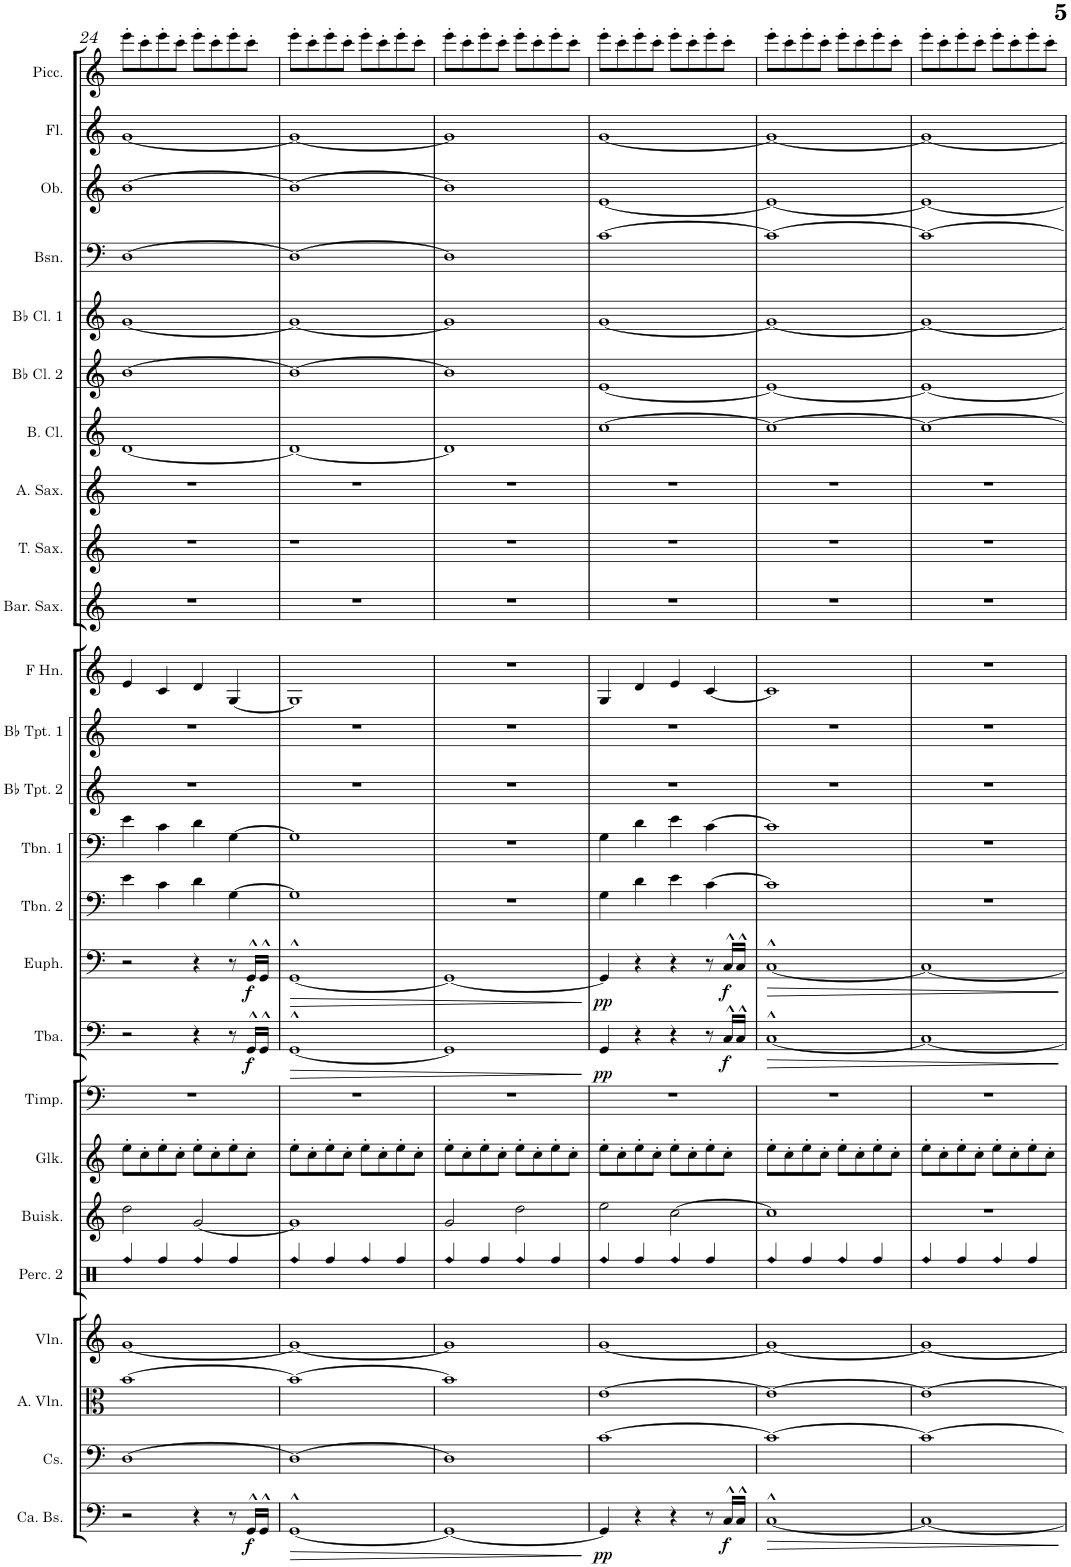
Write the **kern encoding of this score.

**kern	**dynam	**kern	**kern	**kern	**kern	**kern	**kern	**kern	**kern	**dynam	**kern	**dynam	**kern	**kern	**kern	**kern	**kern	**kern	**kern	**kern	**kern	**kern	**kern	**kern	**kern	**kern	**kern
*part25	*part25	*part24	*part23	*part22	*part21	*part20	*part19	*part18	*part17	*part17	*part16	*part16	*part15	*part14	*part13	*part12	*part11	*part10	*part9	*part8	*part7	*part6	*part5	*part4	*part3	*part2	*part1
*staff25	*staff25	*staff24	*staff23	*staff22	*staff21	*staff20	*staff19	*staff18	*staff17	*staff17	*staff16	*staff16	*staff15	*staff14	*staff13	*staff12	*staff11	*staff10	*staff9	*staff8	*staff7	*staff6	*staff5	*staff4	*staff3	*staff2	*staff1
*I"Contrabas	*	*I"Violoncellos	*I"Altviolen	*I"Violen	*I"Percussion 2	*I"Buisklokken	*I"Glockenspiel	*I"Timpani	*I"Tuba	*	*I"Euphonium	*	*I"Trombone 2	*I"Trombone 1	*I"Bb Trumpet 2	*I"Bb Trumpet 1	*I"Horn in F	*I"Baritone Saxophone	*I"Tenor Saxophone	*I"Alto Saxophone	*I"Bass Clarinet	*I"Bb Clarinet 2	*I"Bb Clarinet 1	*I"Bassoon	*I"Oboe	*I"Flute	*I"Piccolo
*I'Ca. Bs.	*	*	*I'A. Vln.	*I'Vln.	*I'Perc. 2	*I'Buisk.	*I'Glk.	*I'Timp.	*I'Tba.	*	*I'Euph.	*	*I'Tbn. 2	*I'Tbn. 1	*I'Bb Tpt. 2	*I'Bb Tpt. 1	*	*I'Bar. Sax.	*I'T. Sax.	*I'A. Sax.	*I'B. Cl.	*I'Bb Cl. 2	*I'Bb Cl. 1	*I'Bsn.	*I'Ob.	*I'Fl.	*I'Picc.
!!LO:PB:g=z
*clefF4	*	*clefF4	*clefC3	*clefG2	*clefX	*clefG2	*clefG2	*clefF4	*clefF4	*	*clefF4	*	*clefF4	*clefF4	*clefG2	*clefG2	*clefG2	*clefG2	*clefG2	*clefG2	*clefG2	*clefG2	*clefG2	*clefF4	*clefG2	*clefG2	*clefG2
*Trd7c12	*	*	*	*	*	*	*Trd-14c-24	*	*	*	*	*	*	*	*Trd1c2	*Trd1c2	*Trd4c7	*Trd7c12	*Trd7c12	*Trd5c9	*Trd7c12	*Trd1c2	*Trd1c2	*	*	*	*Trd-7c-12
*k[]	*	*k[]	*k[]	*k[]	*k[]	*k[]	*k[]	*k[]	*k[]	*	*k[]	*	*k[]	*k[]	*k[]	*k[]	*k[]	*k[]	*k[]	*k[]	*k[]	*k[]	*k[]	*k[]	*k[]	*k[]	*k[]
*M4/4	*	*M4/4	*M4/4	*M4/4	*M4/4	*M4/4	*M4/4	*M4/4	*M4/4	*	*M4/4	*	*M4/4	*M4/4	*M4/4	*M4/4	*M4/4	*M4/4	*M4/4	*M4/4	*M4/4	*M4/4	*M4/4	*M4/4	*M4/4	*M4/4	*M4/4
=24	=24	=24	=24	=24	=24	=24	=24	=24	=24	=24	=24	=24	=24	=24	=24	=24	=24	=24	=24	=24	=24	=24	=24	=24	=24	=24	=24
!	!	!	!	!	!LO:N:head=diamond	!	!	!	!	!	!	!	!	!	!	!	!	!	!	!	!	!	!	!	!	!	!
2r	.	[1D	[1b	[1g	4Rff/	2dd\	8ee'\L	1r	2r	.	2r	.	4e\	4e\	1r	1r	4e/	1r	1r	1r	[1d	[1b	[1g	[1D	[1b	[1g	8eee'\L
.	.	.	.	.	.	.	8cc'\	.	.	.	.	.	.	.	.	.	.	.	.	.	.	.	.	.	.	.	8ccc'\
.	.	.	.	.	4Rff/	.	8ee'\	.	.	.	.	.	4c\	4c\	.	.	4c/	.	.	.	.	.	.	.	.	.	8eee'\
.	.	.	.	.	.	.	8cc'\J	.	.	.	.	.	.	.	.	.	.	.	.	.	.	.	.	.	.	.	8ccc'\J
!	!	!	!	!	!LO:N:head=diamond	!	!	!	!	!	!	!	!	!	!	!	!	!	!	!	!	!	!	!	!	!	!
4r	.	.	.	.	4Rff/	[2g/	8ee'\L	.	4r	.	4r	.	4d\	4d\	.	.	4d/	.	.	.	.	.	.	.	.	.	8eee'\L
.	.	.	.	.	.	.	8cc'\	.	.	.	.	.	.	.	.	.	.	.	.	.	.	.	.	.	.	.	8ccc'\
8r	.	.	.	.	4Rff/	.	8ee'\	.	8r	.	8r	.	[4G\	[4G\	.	.	[4G/	.	.	.	.	.	.	.	.	.	8eee'\
!	!LO:DY:b	!	!	!	!	!	!	!	!	!LO:DY:b	!	!LO:DY:b	!	!	!	!	!	!	!	!	!	!	!	!	!	!	!
16GG^^/LL	f	.	.	.	.	.	8cc'\J	.	16GG^^/LL	f	16GG^^/LL	f	.	.	.	.	.	.	.	.	.	.	.	.	.	.	8ccc'\J
16GG^^/JJ	.	.	.	.	.	.	.	.	16GG^^/JJ	.	16GG^^/JJ	.	.	.	.	.	.	.	.	.	.	.	.	.	.	.	.
=25	=25	=25	=25	=25	=25	=25	=25	=25	=25	=25	=25	=25	=25	=25	=25	=25	=25	=25	=25	=25	=25	=25	=25	=25	=25	=25	=25
!	!LO:HP:b	!	!	!	!LO:N:head=diamond	!	!	!	!	!LO:HP:b	!	!LO:HP:b	!	!	!	!	!	!	!	!	!	!	!	!	!	!	!
[1GG^^	>	1D_	1b_	1g_	4Rff/	1g]	8ee'\L	1r	[1GG^^	>	[1GG^^	>	1G]	1G]	1r	1r	1G]	1r	1r	1r	1d_	1b_	1g_	1D_	1b_	1g_	8eee'\L
.	.	.	.	.	.	.	8cc'\	.	.	.	.	.	.	.	.	.	.	.	.	.	.	.	.	.	.	.	8ccc'\
.	.	.	.	.	4Rff/	.	8ee'\	.	.	.	.	.	.	.	.	.	.	.	.	.	.	.	.	.	.	.	8eee'\
.	.	.	.	.	.	.	8cc'\J	.	.	.	.	.	.	.	.	.	.	.	.	.	.	.	.	.	.	.	8ccc'\J
!	!	!	!	!	!LO:N:head=diamond	!	!	!	!	!	!	!	!	!	!	!	!	!	!	!	!	!	!	!	!	!	!
.	.	.	.	.	4Rff/	.	8ee'\L	.	.	.	.	.	.	.	.	.	.	.	.	.	.	.	.	.	.	.	8eee'\L
.	.	.	.	.	.	.	8cc'\	.	.	.	.	.	.	.	.	.	.	.	.	.	.	.	.	.	.	.	8ccc'\
.	.	.	.	.	4Rff/	.	8ee'\	.	.	.	.	.	.	.	.	.	.	.	.	.	.	.	.	.	.	.	8eee'\
.	.	.	.	.	.	.	8cc'\J	.	.	.	.	.	.	.	.	.	.	.	.	.	.	.	.	.	.	.	8ccc'\J
=26	=26	=26	=26	=26	=26	=26	=26	=26	=26	=26	=26	=26	=26	=26	=26	=26	=26	=26	=26	=26	=26	=26	=26	=26	=26	=26	=26
!	!	!	!	!	!LO:N:head=diamond	!	!	!	!	!	!	!	!	!	!	!	!	!	!	!	!	!	!	!	!	!	!
1GG_	.	1D]	1b]	1g]	4Rff/	2g/	8ee'\L	1r	1GG]	.	1GG_	.	1r	1r	1r	1r	1r	1r	1r	1r	1d]	1b]	1g]	1D]	1b]	1g]	8eee'\L
.	.	.	.	.	.	.	8cc'\	.	.	.	.	.	.	.	.	.	.	.	.	.	.	.	.	.	.	.	8ccc'\
.	.	.	.	.	4Rff/	.	8ee'\	.	.	.	.	.	.	.	.	.	.	.	.	.	.	.	.	.	.	.	8eee'\
.	.	.	.	.	.	.	8cc'\J	.	.	.	.	.	.	.	.	.	.	.	.	.	.	.	.	.	.	.	8ccc'\J
!	!	!	!	!	!LO:N:head=diamond	!	!	!	!	!	!	!	!	!	!	!	!	!	!	!	!	!	!	!	!	!	!
.	.	.	.	.	4Rff/	2dd\	8ee'\L	.	.	.	.	.	.	.	.	.	.	.	.	.	.	.	.	.	.	.	8eee'\L
.	.	.	.	.	.	.	8cc'\	.	.	.	.	.	.	.	.	.	.	.	.	.	.	.	.	.	.	.	8ccc'\
.	.	.	.	.	4Rff/	.	8ee'\	.	.	.	.	.	.	.	.	.	.	.	.	.	.	.	.	.	.	.	8eee'\
.	.	.	.	.	.	.	8cc'\J	.	.	.	.	.	.	.	.	.	.	.	.	.	.	.	.	.	.	.	8ccc'\J
.	]	.	.	.	.	.	.	.	.	]	.	]	.	.	.	.	.	.	.	.	.	.	.	.	.	.	.
=27	=27	=27	=27	=27	=27	=27	=27	=27	=27	=27	=27	=27	=27	=27	=27	=27	=27	=27	=27	=27	=27	=27	=27	=27	=27	=27	=27
!	!LO:DY:b	!	!	!	!LO:N:head=diamond	!	!	!	!	!LO:DY:b	!	!LO:DY:b	!	!	!	!	!	!	!	!	!	!	!	!	!	!	!
4GG/]	pp	[1c	[1e	[1g	4Rff/	2ee\	8ee'\L	1r	4GG/	pp	4GG/]	pp	4G\	4G\	1r	1r	4G/	1r	1r	1r	[1cc	[1e	[1g	[1c	[1e	[1g	8eee'\L
.	.	.	.	.	.	.	8cc'\	.	.	.	.	.	.	.	.	.	.	.	.	.	.	.	.	.	.	.	8ccc'\
4r	.	.	.	.	4Rff/	.	8ee'\	.	4r	.	4r	.	4d\	4d\	.	.	4d/	.	.	.	.	.	.	.	.	.	8eee'\
.	.	.	.	.	.	.	8cc'\J	.	.	.	.	.	.	.	.	.	.	.	.	.	.	.	.	.	.	.	8ccc'\J
!	!	!	!	!	!LO:N:head=diamond	!	!	!	!	!	!	!	!	!	!	!	!	!	!	!	!	!	!	!	!	!	!
4r	.	.	.	.	4Rff/	[2cc\	8ee'\L	.	4r	.	4r	.	4e\	4e\	.	.	4e/	.	.	.	.	.	.	.	.	.	8eee'\L
.	.	.	.	.	.	.	8cc'\	.	.	.	.	.	.	.	.	.	.	.	.	.	.	.	.	.	.	.	8ccc'\
8r	.	.	.	.	4Rff/	.	8ee'\	.	8r	.	8r	.	[4c\	[4c\	.	.	[4c/	.	.	.	.	.	.	.	.	.	8eee'\
!	!LO:DY:b	!	!	!	!	!	!	!	!	!LO:DY:b	!	!LO:DY:b	!	!	!	!	!	!	!	!	!	!	!	!	!	!	!
16C^^/LL	f	.	.	.	.	.	8cc'\J	.	16C^^/LL	f	16C^^/LL	f	.	.	.	.	.	.	.	.	.	.	.	.	.	.	8ccc'\J
16C^^/JJ	.	.	.	.	.	.	.	.	16C^^/JJ	.	16C^^/JJ	.	.	.	.	.	.	.	.	.	.	.	.	.	.	.	.
=28	=28	=28	=28	=28	=28	=28	=28	=28	=28	=28	=28	=28	=28	=28	=28	=28	=28	=28	=28	=28	=28	=28	=28	=28	=28	=28	=28
!	!LO:HP:b	!	!	!	!LO:N:head=diamond	!	!	!	!	!LO:HP:b	!	!LO:HP:b	!	!	!	!	!	!	!	!	!	!	!	!	!	!	!
[1C^^	>	1c_	1e_	1g_	4Rff/	1cc]	8ee'\L	1r	[1C^^	>	[1C^^	>	1c]	1c]	1r	1r	1c]	1r	1r	1r	1cc_	1e_	1g_	1c_	1e_	1g_	8eee'\L
.	.	.	.	.	.	.	8cc'\	.	.	.	.	.	.	.	.	.	.	.	.	.	.	.	.	.	.	.	8ccc'\
.	.	.	.	.	4Rff/	.	8ee'\	.	.	.	.	.	.	.	.	.	.	.	.	.	.	.	.	.	.	.	8eee'\
.	.	.	.	.	.	.	8cc'\J	.	.	.	.	.	.	.	.	.	.	.	.	.	.	.	.	.	.	.	8ccc'\J
!	!	!	!	!	!LO:N:head=diamond	!	!	!	!	!	!	!	!	!	!	!	!	!	!	!	!	!	!	!	!	!	!
.	.	.	.	.	4Rff/	.	8ee'\L	.	.	.	.	.	.	.	.	.	.	.	.	.	.	.	.	.	.	.	8eee'\L
.	.	.	.	.	.	.	8cc'\	.	.	.	.	.	.	.	.	.	.	.	.	.	.	.	.	.	.	.	8ccc'\
.	.	.	.	.	4Rff/	.	8ee'\	.	.	.	.	.	.	.	.	.	.	.	.	.	.	.	.	.	.	.	8eee'\
.	.	.	.	.	.	.	8cc'\J	.	.	.	.	.	.	.	.	.	.	.	.	.	.	.	.	.	.	.	8ccc'\J
=29	=29	=29	=29	=29	=29	=29	=29	=29	=29	=29	=29	=29	=29	=29	=29	=29	=29	=29	=29	=29	=29	=29	=29	=29	=29	=29	=29
!	!	!	!	!	!LO:N:head=diamond	!	!	!	!	!	!	!	!	!	!	!	!	!	!	!	!	!	!	!	!	!	!
1C_	.	1c_	1e_	1g_	4Rff/	1r	8ee'\L	1r	1C_	.	1C_	.	1r	1r	1r	1r	1r	1r	1r	1r	1cc_	1e_	1g_	1c_	1e_	1g_	8eee'\L
.	.	.	.	.	.	.	8cc'\	.	.	.	.	.	.	.	.	.	.	.	.	.	.	.	.	.	.	.	8ccc'\
.	.	.	.	.	4Rff/	.	8ee'\	.	.	.	.	.	.	.	.	.	.	.	.	.	.	.	.	.	.	.	8eee'\
.	.	.	.	.	.	.	8cc'\J	.	.	.	.	.	.	.	.	.	.	.	.	.	.	.	.	.	.	.	8ccc'\J
!	!	!	!	!	!LO:N:head=diamond	!	!	!	!	!	!	!	!	!	!	!	!	!	!	!	!	!	!	!	!	!	!
.	.	.	.	.	4Rff/	.	8ee'\L	.	.	.	.	.	.	.	.	.	.	.	.	.	.	.	.	.	.	.	8eee'\L
.	.	.	.	.	.	.	8cc'\	.	.	.	.	.	.	.	.	.	.	.	.	.	.	.	.	.	.	.	8ccc'\
.	.	.	.	.	4Rff/	.	8ee'\	.	.	.	.	.	.	.	.	.	.	.	.	.	.	.	.	.	.	.	8eee'\
.	.	.	.	.	.	.	8cc'\J	.	.	.	.	.	.	.	.	.	.	.	.	.	.	.	.	.	.	.	8ccc'\J
.	]	.	.	.	.	.	.	.	.	]	.	]	.	.	.	.	.	.	.	.	.	.	.	.	.	.	.
=	=	=	=	=	=	=	=	=	=	=	=	=	=	=	=	=	=	=	=	=	=	=	=	=	=	=	=
*-	*-	*-	*-	*-	*-	*-	*-	*-	*-	*-	*-	*-	*-	*-	*-	*-	*-	*-	*-	*-	*-	*-	*-	*-	*-	*-	*-
